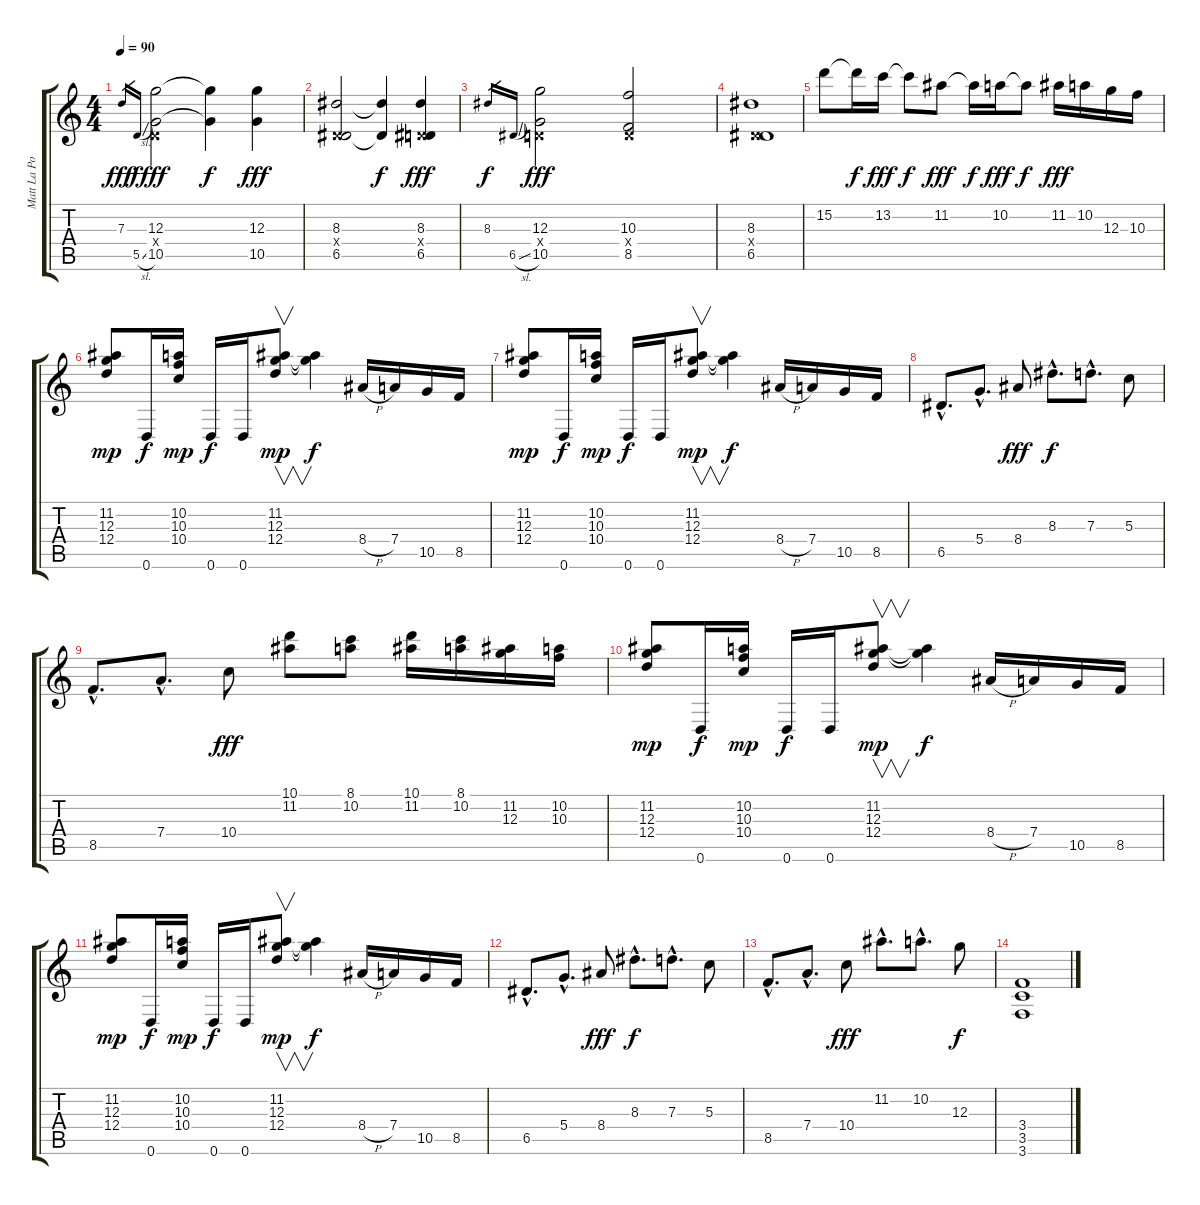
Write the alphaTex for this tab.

\track ("Matt La Porte" "Matt La Po") {instrument overdrivenguitar}
\staff {score tabs}
\tuning (E4 B3 G3 D3 A2 D2) {hide}
\ts (4 4)
\tempo 90
\clef g2
\ks c
7.3.16{gr dy fff} 5.5{sl}.16{gr dy f} (12.3 0.4{x} 10.5).2{dy fff} (12.3{t} 10.5{t}).4{dy f} (12.3 10.5).4{dy fff} |
(8.3 0.4{x} 6.5).2 (8.3{t} 6.5{t}).4{dy f} (8.3 0.4{x} 6.5).4{dy fff} |
8.3.16{gr dy f} 6.5{sl}.16{gr} (12.3 0.4{x} 10.5).2{dy fff} (10.3 0.4{x} 8.5).2 |
(8.3 0.4{x} 6.5).1 |
15.2.8 15.2{t}.16{dy f} 13.2.16{dy fff} 13.2{t}.8{dy f} 11.2.8{dy fff} 11.2{t}.16{dy f} 10.2.16{dy fff} 10.2{t}.8{dy f} 11.2.16{dy fff} 10.2.16 12.3.16 10.3.16 |
(11.2 12.3 12.4).8{dy mp} 0.6.16{dy f} (10.2 10.3 10.4).16{dy mp} 0.6.16{dy f} 0.6.16 (11.2 12.3 12.4).8{v dy mp} (11.2{t} 12.3{t}).4{dy f} 8.4{h}.16 7.4.16 10.5.16 8.5.16 |
(11.2 12.3 12.4).8{dy mp} 0.6.16{dy f} (10.2 10.3 10.4).16{dy mp} 0.6.16{dy f} 0.6.16 (11.2 12.3 12.4).8{v dy mp} (11.2{t} 12.3{t}).4{dy f} 8.4{h}.16 7.4.16 10.5.16 8.5.16 |
6.5{hac}.8{d} 5.4{hac}.8{d} 8.4.8{dy fff} 8.3{hac}.8{d dy f} 7.3{hac}.8{d} 5.3.8 |
8.5{hac}.8{d} 7.4{hac}.8{d} 10.4.8{dy fff} (10.1 11.2).8 (8.1 10.2).8 (10.1 11.2).16 (8.1 10.2).16 (11.2 12.3).16 (10.2 10.3).16 |
(11.2 12.3 12.4).8{dy mp} 0.6.16{dy f} (10.2 10.3 10.4).16{dy mp} 0.6.16{dy f} 0.6.16 (11.2 12.3 12.4).8{v dy mp} (11.2{t} 12.3{t}).4{dy f} 8.4{h}.16 7.4.16 10.5.16 8.5.16 |
(11.2 12.3 12.4).8{dy mp} 0.6.16{dy f} (10.2 10.3 10.4).16{dy mp} 0.6.16{dy f} 0.6.16 (11.2 12.3 12.4).8{v dy mp} (11.2{t} 12.3{t}).4{dy f} 8.4{h}.16 7.4.16 10.5.16 8.5.16 |
6.5{hac}.8{d} 5.4{hac}.8{d} 8.4.8{dy fff} 8.3{hac}.8{d dy f} 7.3{hac}.8{d} 5.3.8 |
8.5{hac}.8{d} 7.4{hac}.8{d} 10.4.8{dy fff} 11.2{hac}.8{d} 10.2{hac}.8{d} 12.3.8{dy f} |
(3.4 3.5 3.6).1
